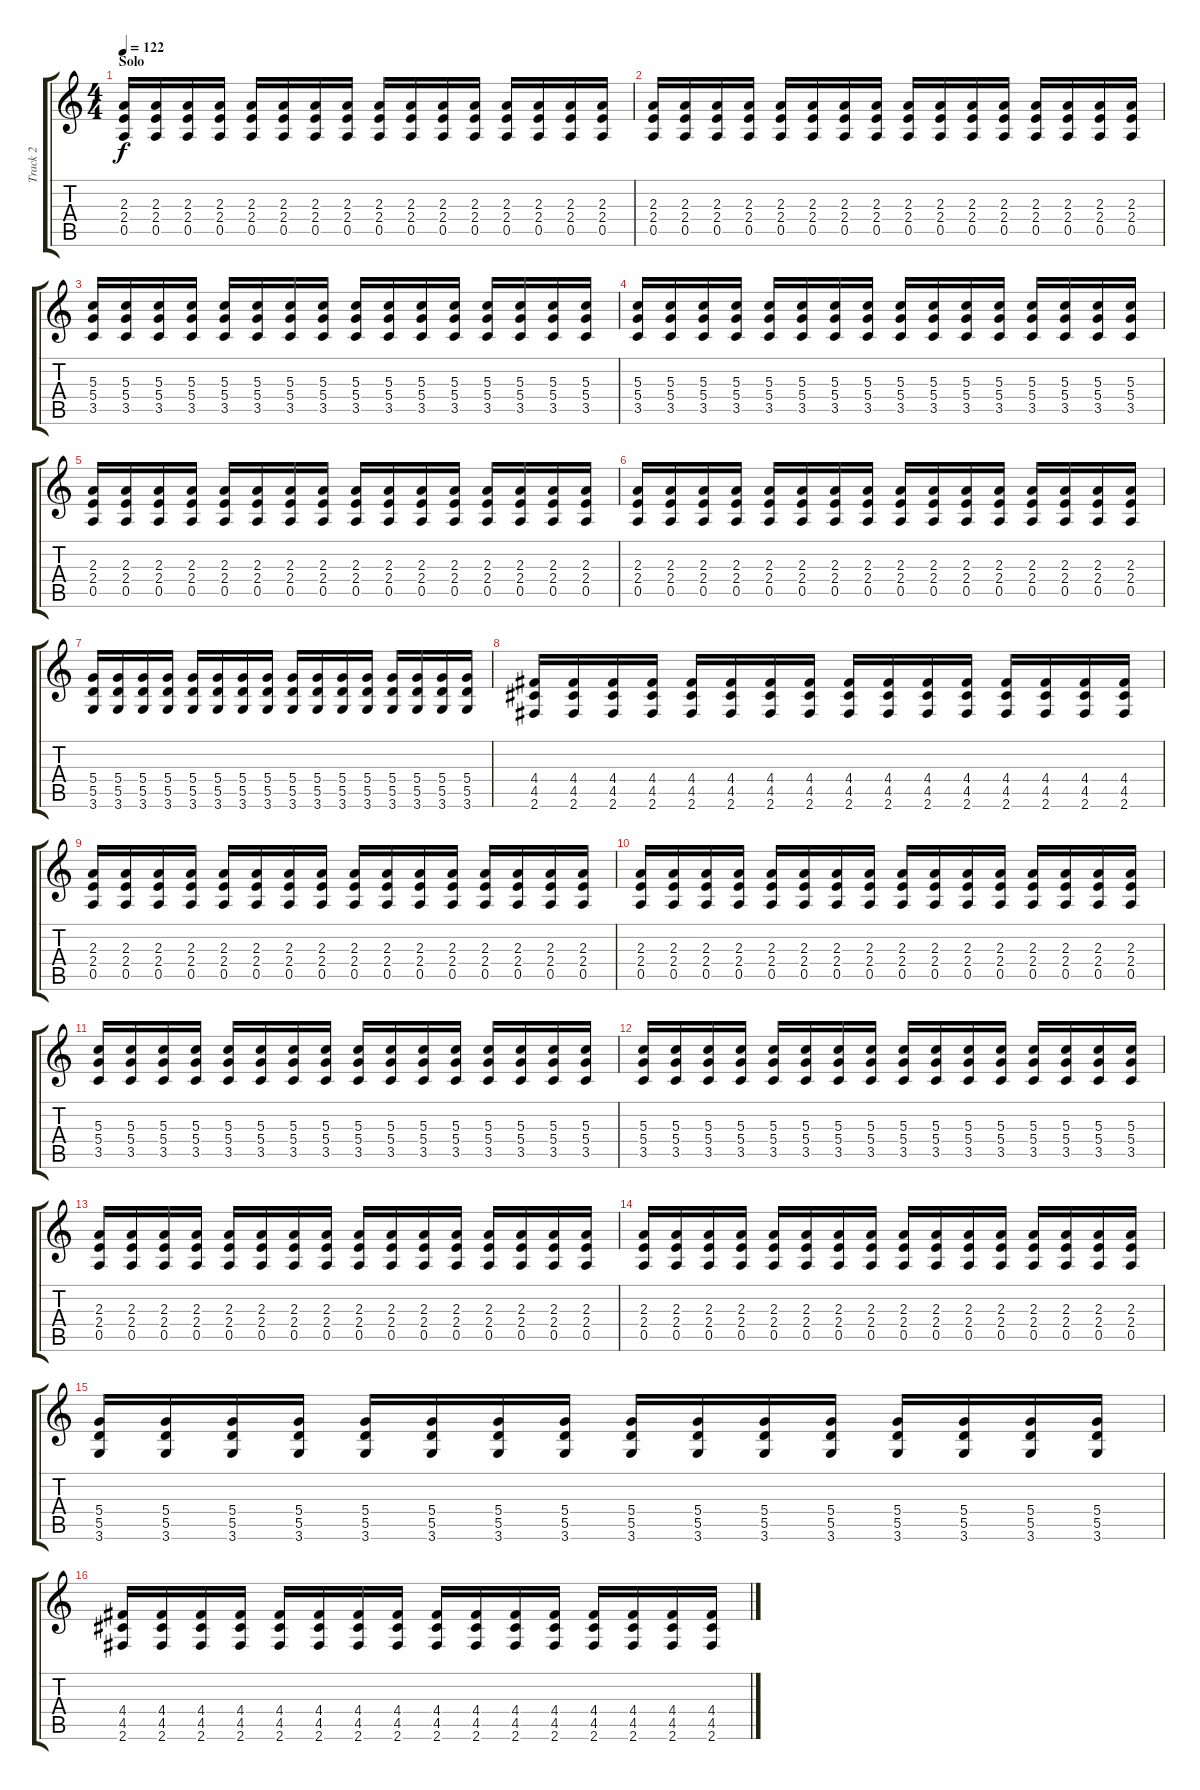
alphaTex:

\track ("Track 2" "Track 2") {instrument acousticguitarnylon}
\staff {score tabs}
\tuning (E4 B3 G3 D3 A2 E2) {hide}
\ts (4 4)
\section ("" "Solo")
\tempo 122
\clef g2
\ks c
(2.3 2.4 0.5).16{dy f volume 16 instrument distortionguitar} (2.3 2.4 0.5).16 (2.3 2.4 0.5).16 (2.3 2.4 0.5).16 (2.3 2.4 0.5).16 (2.3 2.4 0.5).16 (2.3 2.4 0.5).16 (2.3 2.4 0.5).16 (2.3 2.4 0.5).16 (2.3 2.4 0.5).16 (2.3 2.4 0.5).16 (2.3 2.4 0.5).16 (2.3 2.4 0.5).16 (2.3 2.4 0.5).16 (2.3 2.4 0.5).16 (2.3 2.4 0.5).16 |
(2.3 2.4 0.5).16 (2.3 2.4 0.5).16 (2.3 2.4 0.5).16 (2.3 2.4 0.5).16 (2.3 2.4 0.5).16 (2.3 2.4 0.5).16 (2.3 2.4 0.5).16 (2.3 2.4 0.5).16 (2.3 2.4 0.5).16 (2.3 2.4 0.5).16 (2.3 2.4 0.5).16 (2.3 2.4 0.5).16 (2.3 2.4 0.5).16 (2.3 2.4 0.5).16 (2.3 2.4 0.5).16 (2.3 2.4 0.5).16 |
(5.3 5.4 3.5).16 (5.3 5.4 3.5).16 (5.3 5.4 3.5).16 (5.3 5.4 3.5).16 (5.3 5.4 3.5).16 (5.3 5.4 3.5).16 (5.3 5.4 3.5).16 (5.3 5.4 3.5).16 (5.3 5.4 3.5).16 (5.3 5.4 3.5).16 (5.3 5.4 3.5).16 (5.3 5.4 3.5).16 (5.3 5.4 3.5).16 (5.3 5.4 3.5).16 (5.3 5.4 3.5).16 (5.3 5.4 3.5).16 |
(5.3 5.4 3.5).16 (5.3 5.4 3.5).16 (5.3 5.4 3.5).16 (5.3 5.4 3.5).16 (5.3 5.4 3.5).16 (5.3 5.4 3.5).16 (5.3 5.4 3.5).16 (5.3 5.4 3.5).16 (5.3 5.4 3.5).16 (5.3 5.4 3.5).16 (5.3 5.4 3.5).16 (5.3 5.4 3.5).16 (5.3 5.4 3.5).16 (5.3 5.4 3.5).16 (5.3 5.4 3.5).16 (5.3 5.4 3.5).16 |
(2.3 2.4 0.5).16 (2.3 2.4 0.5).16 (2.3 2.4 0.5).16 (2.3 2.4 0.5).16 (2.3 2.4 0.5).16 (2.3 2.4 0.5).16 (2.3 2.4 0.5).16 (2.3 2.4 0.5).16 (2.3 2.4 0.5).16 (2.3 2.4 0.5).16 (2.3 2.4 0.5).16 (2.3 2.4 0.5).16 (2.3 2.4 0.5).16 (2.3 2.4 0.5).16 (2.3 2.4 0.5).16 (2.3 2.4 0.5).16 |
(2.3 2.4 0.5).16 (2.3 2.4 0.5).16 (2.3 2.4 0.5).16 (2.3 2.4 0.5).16 (2.3 2.4 0.5).16 (2.3 2.4 0.5).16 (2.3 2.4 0.5).16 (2.3 2.4 0.5).16 (2.3 2.4 0.5).16 (2.3 2.4 0.5).16 (2.3 2.4 0.5).16 (2.3 2.4 0.5).16 (2.3 2.4 0.5).16 (2.3 2.4 0.5).16 (2.3 2.4 0.5).16 (2.3 2.4 0.5).16 |
(5.4 5.5 3.6).16 (5.4 5.5 3.6).16 (5.4 5.5 3.6).16 (5.4 5.5 3.6).16 (5.4 5.5 3.6).16 (5.4 5.5 3.6).16 (5.4 5.5 3.6).16 (5.4 5.5 3.6).16 (5.4 5.5 3.6).16 (5.4 5.5 3.6).16 (5.4 5.5 3.6).16 (5.4 5.5 3.6).16 (5.4 5.5 3.6).16 (5.4 5.5 3.6).16 (5.4 5.5 3.6).16 (5.4 5.5 3.6).16 |
(4.4 4.5 2.6).16 (4.4 4.5 2.6).16 (4.4 4.5 2.6).16 (4.4 4.5 2.6).16 (4.4 4.5 2.6).16 (4.4 4.5 2.6).16 (4.4 4.5 2.6).16 (4.4 4.5 2.6).16 (4.4 4.5 2.6).16 (4.4 4.5 2.6).16 (4.4 4.5 2.6).16 (4.4 4.5 2.6).16 (4.4 4.5 2.6).16 (4.4 4.5 2.6).16 (4.4 4.5 2.6).16 (4.4 4.5 2.6).16 |
(2.3 2.4 0.5).16{volume 16 instrument distortionguitar} (2.3 2.4 0.5).16 (2.3 2.4 0.5).16 (2.3 2.4 0.5).16 (2.3 2.4 0.5).16 (2.3 2.4 0.5).16 (2.3 2.4 0.5).16 (2.3 2.4 0.5).16 (2.3 2.4 0.5).16 (2.3 2.4 0.5).16 (2.3 2.4 0.5).16 (2.3 2.4 0.5).16 (2.3 2.4 0.5).16 (2.3 2.4 0.5).16 (2.3 2.4 0.5).16 (2.3 2.4 0.5).16 |
(2.3 2.4 0.5).16 (2.3 2.4 0.5).16 (2.3 2.4 0.5).16 (2.3 2.4 0.5).16 (2.3 2.4 0.5).16 (2.3 2.4 0.5).16 (2.3 2.4 0.5).16 (2.3 2.4 0.5).16 (2.3 2.4 0.5).16 (2.3 2.4 0.5).16 (2.3 2.4 0.5).16 (2.3 2.4 0.5).16 (2.3 2.4 0.5).16 (2.3 2.4 0.5).16 (2.3 2.4 0.5).16 (2.3 2.4 0.5).16 |
(5.3 5.4 3.5).16 (5.3 5.4 3.5).16 (5.3 5.4 3.5).16 (5.3 5.4 3.5).16 (5.3 5.4 3.5).16 (5.3 5.4 3.5).16 (5.3 5.4 3.5).16 (5.3 5.4 3.5).16 (5.3 5.4 3.5).16 (5.3 5.4 3.5).16 (5.3 5.4 3.5).16 (5.3 5.4 3.5).16 (5.3 5.4 3.5).16 (5.3 5.4 3.5).16 (5.3 5.4 3.5).16 (5.3 5.4 3.5).16 |
(5.3 5.4 3.5).16 (5.3 5.4 3.5).16 (5.3 5.4 3.5).16 (5.3 5.4 3.5).16 (5.3 5.4 3.5).16 (5.3 5.4 3.5).16 (5.3 5.4 3.5).16 (5.3 5.4 3.5).16 (5.3 5.4 3.5).16 (5.3 5.4 3.5).16 (5.3 5.4 3.5).16 (5.3 5.4 3.5).16 (5.3 5.4 3.5).16 (5.3 5.4 3.5).16 (5.3 5.4 3.5).16 (5.3 5.4 3.5).16 |
(2.3 2.4 0.5).16 (2.3 2.4 0.5).16 (2.3 2.4 0.5).16 (2.3 2.4 0.5).16 (2.3 2.4 0.5).16 (2.3 2.4 0.5).16 (2.3 2.4 0.5).16 (2.3 2.4 0.5).16 (2.3 2.4 0.5).16 (2.3 2.4 0.5).16 (2.3 2.4 0.5).16 (2.3 2.4 0.5).16 (2.3 2.4 0.5).16 (2.3 2.4 0.5).16 (2.3 2.4 0.5).16 (2.3 2.4 0.5).16 |
(2.3 2.4 0.5).16 (2.3 2.4 0.5).16 (2.3 2.4 0.5).16 (2.3 2.4 0.5).16 (2.3 2.4 0.5).16 (2.3 2.4 0.5).16 (2.3 2.4 0.5).16 (2.3 2.4 0.5).16 (2.3 2.4 0.5).16 (2.3 2.4 0.5).16 (2.3 2.4 0.5).16 (2.3 2.4 0.5).16 (2.3 2.4 0.5).16 (2.3 2.4 0.5).16 (2.3 2.4 0.5).16 (2.3 2.4 0.5).16 |
(5.4 5.5 3.6).16 (5.4 5.5 3.6).16 (5.4 5.5 3.6).16 (5.4 5.5 3.6).16 (5.4 5.5 3.6).16 (5.4 5.5 3.6).16 (5.4 5.5 3.6).16 (5.4 5.5 3.6).16 (5.4 5.5 3.6).16 (5.4 5.5 3.6).16 (5.4 5.5 3.6).16 (5.4 5.5 3.6).16 (5.4 5.5 3.6).16 (5.4 5.5 3.6).16 (5.4 5.5 3.6).16 (5.4 5.5 3.6).16 |
(4.4 4.5 2.6).16 (4.4 4.5 2.6).16 (4.4 4.5 2.6).16 (4.4 4.5 2.6).16 (4.4 4.5 2.6).16 (4.4 4.5 2.6).16 (4.4 4.5 2.6).16 (4.4 4.5 2.6).16 (4.4 4.5 2.6).16 (4.4 4.5 2.6).16 (4.4 4.5 2.6).16 (4.4 4.5 2.6).16 (4.4 4.5 2.6).16 (4.4 4.5 2.6).16 (4.4 4.5 2.6).16 (4.4 4.5 2.6).16
